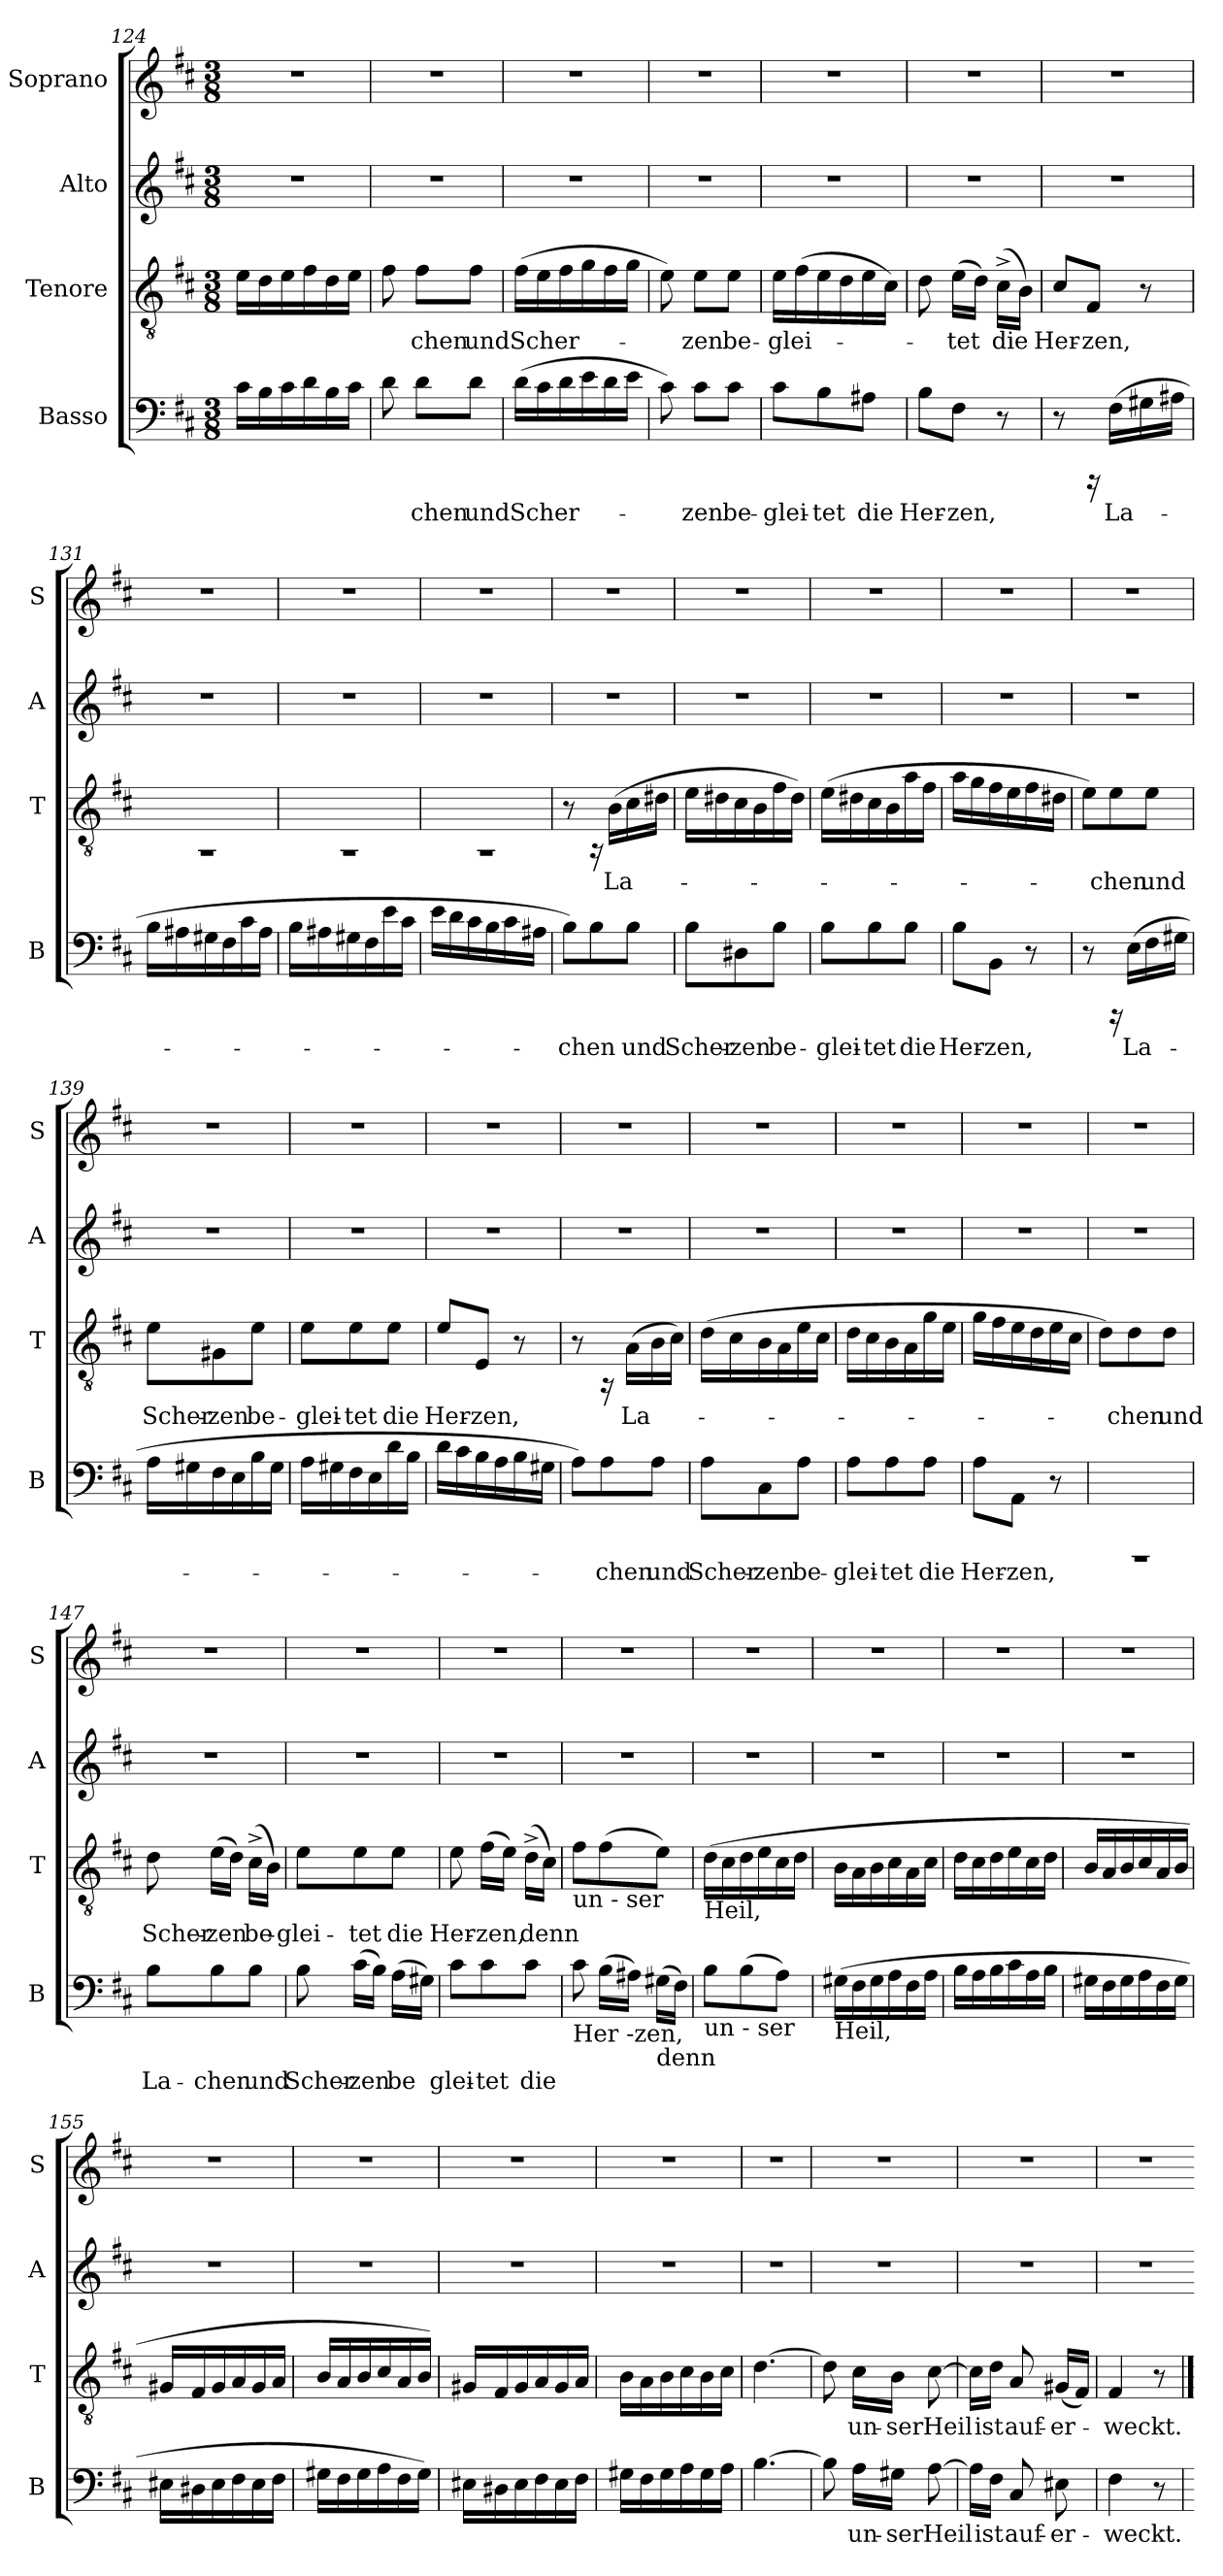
**kern	**text	**kern	**text	**kern	**kern
*part4	*part4	*part3	*part3	*part2	*part1
*staff4	*staff4	*staff3	*staff3	*staff2	*staff1
*I"Basso	*	*I"Tenore	*	*I"Alto	*I"Soprano
*I'B	*	*I'T	*	*I'A	*I'S
*clefF4	*	*clefGv2	*	*clefG2	*clefG2
*k[f#c#]	*	*k[f#c#]	*	*k[f#c#]	*k[f#c#]
*D:	*	*D:	*	*D:	*D:
*M3/8	*	*M3/8	*	*M3/8	*M3/8
=124	=124	=124	=124	=124	=124
16c#\L	.	16e\L	.	4.r	4.r
16B\	.	16d\	.	.	.
16c#\	.	16e\	.	.	.
16d\	.	16f#\	.	.	.
16B\	.	16d\	.	.	.
16c#\J	.	16e\J	.	.	.
=125	=125	=125	=125	=125	=125
8d\	.	8f#\	.	4.r	4.r
!	!LO:LY:b:cj	!	!LO:LY:b:cj	!	!
8d\L	-chen	8f#\L	-chen	.	.
!	!LO:LY:b:cj	!	!LO:LY:b:cj	!	!
8d\J	und	8f#\J	und	.	.
=126	=126	=126	=126	=126	=126
!	!LO:LY:b:cj	!	!LO:LY:b:cj	!	!
(>16d\L	Scher-	(>16f#\L	Scher-	4.r	4.r
16c#\	.	16e\	.	.	.
16d\	.	16f#\	.	.	.
16e\	.	16g\	.	.	.
16d\	.	16f#\	.	.	.
16e\J	.	16g\J	.	.	.
=127	=127	=127	=127	=127	=127
8c#\)	.	8e\)	.	4.r	4.r
!	!LO:LY:b:cj	!	!LO:LY:b:cj	!	!
8c#\L	-zen	8e\L	-zen	.	.
!	!LO:LY:b:cj	!	!LO:LY:b:cj	!	!
8c#\J	be-	8e\J	be-	.	.
=128	=128	=128	=128	=128	=128
!	!LO:LY:b:cj	!	!LO:LY:b:cj	!	!
8c#\L	-glei-	16e\L	-glei-	4.r	4.r
.	.	(>16f#\	.	.	.
!	!LO:LY:b:cj	!	!	!	!
8B\	-tet	16e\	.	.	.
.	.	16d\	.	.	.
!	!LO:LY:b:cj	!	!	!	!
8A#X\J	die	16e\	.	.	.
.	.	16c#\J)	.	.	.
!!LO:PB:g=z
=129	=129	=129	=129	=129	=129
!	!LO:LY:b	!	!	!	!
8B\L	Her-	8d\	.	4.r	4.r
!	!LO:LY:b:cj	!	!LO:LY:b:cj	!	!
8F#\J	-zen,	(>16e\L	-tet	.	.
.	.	16d\J)	.	.	.
!	!	!	!LO:LY:b:cj	!	!
8r	.	(>16c#^<\L	die	.	.
.	.	16B\J)	.	.	.
=130	=130	=130	=130	=130	=130
!	!	!	!LO:LY:b	!	!
8r	.	8c#/L	Her-	4.r	4.r
!	!	!	!LO:LY:b:cj	!	!
16rEEE	.	8F#/J	-zen,	.	.
!	!LO:LY:b:cj	!	!	!	!
(>16F#\L	La-	.	.	.	.
16G#X\	.	8r	.	.	.
16A#X\J	.	.	.	.	.
=131	=131	=131	=131	=131	=131
!	!	!LO:N:vis=1	!	!	!
16B\L	.	4.rAA	.	4.r	4.r
16A#X\	.	.	.	.	.
16G#X\	.	.	.	.	.
16F#\	.	.	.	.	.
16c#\	.	.	.	.	.
16A#\J	.	.	.	.	.
=132	=132	=132	=132	=132	=132
!	!	!LO:N:vis=1	!	!	!
16B\L	.	4.rAA	.	4.r	4.r
16A#X\	.	.	.	.	.
16G#X\	.	.	.	.	.
16F#\	.	.	.	.	.
16e\	.	.	.	.	.
16c#\J	.	.	.	.	.
=133	=133	=133	=133	=133	=133
!	!	!LO:N:vis=1	!	!	!
16e\L	.	4.rAA	.	4.r	4.r
16d\	.	.	.	.	.
16c#\	.	.	.	.	.
16B\	.	.	.	.	.
16c#\	.	.	.	.	.
16A#X\J	.	.	.	.	.
=134	=134	=134	=134	=134	=134
!	!LO:LY:b	!	!	!	!
8B\L)	-chen	8r	.	4.r	4.r
8B\	.	16rAA	.	.	.
!	!	!	!LO:LY:b:cj	!	!
.	.	(>16B\L	La-	.	.
!	!LO:LY:b:cj	!	!	!	!
8B\J	und	16c#\	.	.	.
.	.	16d#X\J	.	.	.
=135	=135	=135	=135	=135	=135
!	!LO:LY:b:cj	!	!	!	!
8B\L	Scher-	16e\L	.	4.r	4.r
.	.	16d#X\	.	.	.
!	!LO:LY:b:rj	!	!	!	!
8D#X\	-zen	16c#\	.	.	.
.	.	16B\	.	.	.
!	!LO:LY:b:cj	!	!	!	!
8B\J	be-	16f#\	.	.	.
.	.	16d#\J)	.	.	.
!!LO:LB:g=z
=136	=136	=136	=136	=136	=136
!	!LO:LY:b:cj	!	!	!	!
8B\L	-glei-	(>16e\L	.	4.r	4.r
.	.	16d#X\	.	.	.
!	!LO:LY:b:cj	!	!	!	!
8B\	-tet	16c#\	.	.	.
.	.	16B\	.	.	.
!	!LO:LY:b:cj	!	!	!	!
8B\J	die	16a\	.	.	.
.	.	16f#\J	.	.	.
=137	=137	=137	=137	=137	=137
!	!LO:LY:b	!	!	!	!
8B\L	Her-	16a\L	.	4.r	4.r
.	.	16g\	.	.	.
!	!LO:LY:b:cj	!	!	!	!
8BB\J	-zen,	16f#\	.	.	.
.	.	16e\	.	.	.
8r	.	16f#\	.	.	.
.	.	16d#X\J	.	.	.
=138	=138	=138	=138	=138	=138
8r	.	8e\L)	.	4.r	4.r
!	!	!	!LO:LY:b:cj	!	!
16rEEE	.	8e\	-chen	.	.
!	!LO:LY:b:cj	!	!	!	!
(>16E\L	La-	.	.	.	.
!	!	!	!LO:LY:b:cj	!	!
16F#\	.	8e\J	und	.	.
16G#X\J	.	.	.	.	.
=139	=139	=139	=139	=139	=139
!	!	!	!LO:LY:b:cj	!	!
16A\L	.	8e\L	Scher-	4.r	4.r
16G#X\	.	.	.	.	.
!	!	!	!LO:LY:b:rj	!	!
16F#\	.	8G#X\	-zen	.	.
16E\	.	.	.	.	.
!	!	!	!LO:LY:b:cj	!	!
16B\	.	8e\J	be-	.	.
16G#\J	.	.	.	.	.
=140	=140	=140	=140	=140	=140
!	!	!	!LO:LY:b:cj	!	!
16A\L	.	8e\L	-glei-	4.r	4.r
16G#X\	.	.	.	.	.
!	!	!	!LO:LY:b:cj	!	!
16F#\	.	8e\	-tet	.	.
16E\	.	.	.	.	.
!	!	!	!LO:LY:b:cj	!	!
16d\	.	8e\J	die	.	.
16B\J	.	.	.	.	.
=141	=141	=141	=141	=141	=141
!	!	!	!LO:LY:b:cj	!	!
16d\L	.	8e/L	Her-	4.r	4.r
16c#\	.	.	.	.	.
!	!	!	!LO:LY:b:cj	!	!
16B\	.	8E/J	-zen,	.	.
16A\	.	.	.	.	.
16B\	.	8r	.	.	.
16G#X\J	.	.	.	.	.
=142	=142	=142	=142	=142	=142
8A\L)	.	8r	.	4.r	4.r
!	!LO:LY:b:cj	!	!	!	!
8A\	-chen	16rAA	.	.	.
!	!	!	!LO:LY:b:cj	!	!
.	.	(>16A\L	La-	.	.
!	!LO:LY:b:cj	!	!	!	!
8A\J	und	16B\	.	.	.
.	.	16c#\J)	.	.	.
!!LO:LB:g=z
=143	=143	=143	=143	=143	=143
!	!LO:LY:b:cj	!	!	!	!
8A\L	Scher-	(>16d\L	.	4.r	4.r
.	.	16c#\	.	.	.
!	!LO:LY:b:rj	!	!	!	!
8C#\	-zen	16B\	.	.	.
.	.	16A\	.	.	.
!	!LO:LY:b:cj	!	!	!	!
8A\J	be-	16e\	.	.	.
.	.	16c#\J	.	.	.
=144	=144	=144	=144	=144	=144
!	!LO:LY:b:cj	!	!	!	!
8A\L	-glei-	16d\L	.	4.r	4.r
.	.	16c#\	.	.	.
!	!LO:LY:b:cj	!	!	!	!
8A\	-tet	16B\	.	.	.
.	.	16A\	.	.	.
!	!LO:LY:b:cj	!	!	!	!
8A\J	die	16g\	.	.	.
.	.	16e\J	.	.	.
=145	=145	=145	=145	=145	=145
!	!LO:LY:b	!	!	!	!
8A\L	Her-	16g\L	.	4.r	4.r
.	.	16f#\	.	.	.
!	!LO:LY:b:cj	!	!	!	!
8AA\J	-zen,	16e\	.	.	.
.	.	16d\	.	.	.
8r	.	16e\	.	.	.
.	.	16c#\J	.	.	.
=146	=146	=146	=146	=146	=146
!LO:N:vis=1	!	!	!	!	!
4.rEEE	.	8d\L)	.	4.r	4.r
!	!	!	!LO:LY:b:cj	!	!
.	.	8d\	-chen	.	.
!	!	!	!LO:LY:b:cj	!	!
.	.	8d\J	und	.	.
=147	=147	=147	=147	=147	=147
!	!LO:LY:b	!	!LO:LY:b:cj	!	!
8B\L	La-	8d\	Scher-	4.r	4.r
!	!LO:LY:b:cj	!	!LO:LY:b:cj	!	!
8B\	-chen	(>16e\L	-zen	.	.
.	.	16d\J)	.	.	.
!	!LO:LY:b:cj	!	!LO:LY:b:cj	!	!
8B\J	und	(>16c#^<\L	be-	.	.
.	.	16B\J)	.	.	.
=148	=148	=148	=148	=148	=148
!	!LO:LY:b:cj	!	!LO:LY:b:cj	!	!
8B\	Scher-	8e\L	-glei-	4.r	4.r
!	!LO:LY:b:rj	!	!LO:LY:b:cj	!	!
(>16c#\L	-zen	8e\	-tet	.	.
16B\J)	.	.	.	.	.
!	!LO:LY:b:cj	!	!LO:LY:b:cj	!	!
(>16A\L	be	8e\J	die	.	.
16G#X\J)	.	.	.	.	.
=149	=149	=149	=149	=149	=149
!	!LO:LY:b:cj	!	!LO:LY:b:cj	!	!
8c#\L	glei-	8e\	Her-	4.r	4.r
!	!LO:LY:b:cj	!	!LO:LY:b	!	!
8c#\	-tet	(>16f#\L	-zen,	.	.
.	.	16e\J)	.	.	.
!	!LO:LY:b:cj	!	!LO:LY:b	!	!
8c#\J	die	(>16d^<\L	denn	.	.
.	.	16c#\J)	.	.	.
!!LO:LB:g=z
=150	=150	=150	=150	=150	=150
!	!	!LO:TX:b:t=un - ser	!	!	!
!LO:TX:b:t=Her -zen,	!	!	!	!	!
8c#\	.	8f#\L	.	4.r	4.r
(>16B\L	.	(>8f#\	.	.	.
16A#X\J)	.	.	.	.	.
!LO:TX:b:t=denn	!	!	!	!	!
(>16G#X\L	.	8e\J)	.	.	.
16F#\J)	.	.	.	.	.
=151	=151	=151	=151	=151	=151
!	!	!LO:TX:b:t=Heil,	!	!	!
!LO:TX:b:t=un - ser	!	!	!	!	!
8B\L	.	(>16d\L	.	4.r	4.r
.	.	16c#\	.	.	.
(>8B\	.	16d\	.	.	.
.	.	16e\	.	.	.
8A\J)	.	16c#\	.	.	.
.	.	16d\J	.	.	.
=152	=152	=152	=152	=152	=152
!LO:TX:b:t=Heil,	!	!	!	!	!
(>16G#X\L	.	16B\L	.	4.r	4.r
16F#\	.	16A\	.	.	.
16G#\	.	16B\	.	.	.
16A\	.	16c#\	.	.	.
16F#\	.	16A\	.	.	.
16A\J	.	16c#\J	.	.	.
=153	=153	=153	=153	=153	=153
16B\L	.	16d\L	.	4.r	4.r
16A\	.	16c#\	.	.	.
16B\	.	16d\	.	.	.
16c#\	.	16e\	.	.	.
16A\	.	16c#\	.	.	.
16B\J	.	16d\J	.	.	.
=154	=154	=154	=154	=154	=154
16G#X\L	.	16B/L	.	4.r	4.r
16F#\	.	16A/	.	.	.
16G#\	.	16B/	.	.	.
16A\	.	16c#/	.	.	.
16F#\	.	16A/	.	.	.
16G#\J	.	16B/J	.	.	.
=155	=155	=155	=155	=155	=155
16E#X\L	.	16G#X/L	.	4.r	4.r
16D#X\	.	16F#/	.	.	.
16E#\	.	16G#/	.	.	.
16F#\	.	16A/	.	.	.
16E#\	.	16G#/	.	.	.
16F#\J	.	16A/J	.	.	.
=156	=156	=156	=156	=156	=156
16G#X\L	.	16B/L	.	4.r	4.r
16F#\	.	16A/	.	.	.
16G#\	.	16B/	.	.	.
16A\	.	16c#/	.	.	.
16F#\	.	16A/	.	.	.
16G#\J)	.	16B/J)	.	.	.
!!LO:LB:g=z
=157	=157	=157	=157	=157	=157
16E#X\L	.	16G#X/L	.	4.r	4.r
16D#X\	.	16F#/	.	.	.
16E#\	.	16G#/	.	.	.
16F#\	.	16A/	.	.	.
16E#\	.	16G#/	.	.	.
16F#\J	.	16A/J	.	.	.
=158	=158	=158	=158	=158	=158
16G#X\L	.	16B\L	.	4.r	4.r
16F#\	.	16A\	.	.	.
16G#\	.	16B\	.	.	.
16A\	.	16c#\	.	.	.
16G#\	.	16B\	.	.	.
16A\J	.	16c#\J	.	.	.
=159	=159	=159	=159	=159	=159
[>4.B\	.	[>4.d\	.	4.r	4.r
=160	=160	=160	=160	=160	=160
8B\]	.	8d\]	.	4.r	4.r
!	!LO:LY:b:cj	!	!LO:LY:b:cj	!	!
16A\L	un-	16c#\L	un-	.	.
!	!LO:LY:b:cj	!	!LO:LY:b:cj	!	!
16G#X\J	-ser	16B\J	-ser	.	.
!	!LO:LY:b	!	!LO:LY:b	!	!
[>8A\	Heil	[>8c#\	Heil	.	.
=161	=161	=161	=161	=161	=161
16A\L]	.	16c#\L]	.	4.r	4.r
!	!LO:LY:b:cj	!	!LO:LY:b:cj	!	!
16F#\J	ist	16d\J	ist	.	.
!	!LO:LY:b:cj	!	!LO:LY:b:cj	!	!
8C#/	auf-	8A/	auf-	.	.
!	!LO:LY:b:cj	!	!LO:LY:b:cj	!	!
8E#X\	-er-	(<16G#X/L	-er-	.	.
.	.	16F#/J)	.	.	.
=162	=162	=162	=162	=162	=162
!	!LO:LY:b:cj	!	!LO:LY:b:cj	!	!
4F#\	-weckt.	4F#/	-weckt.	4.r	4.r
8r	.	8r	.	.	.
=	=	==	=	=	=
*-	*-	*-	*-	*-	*-
